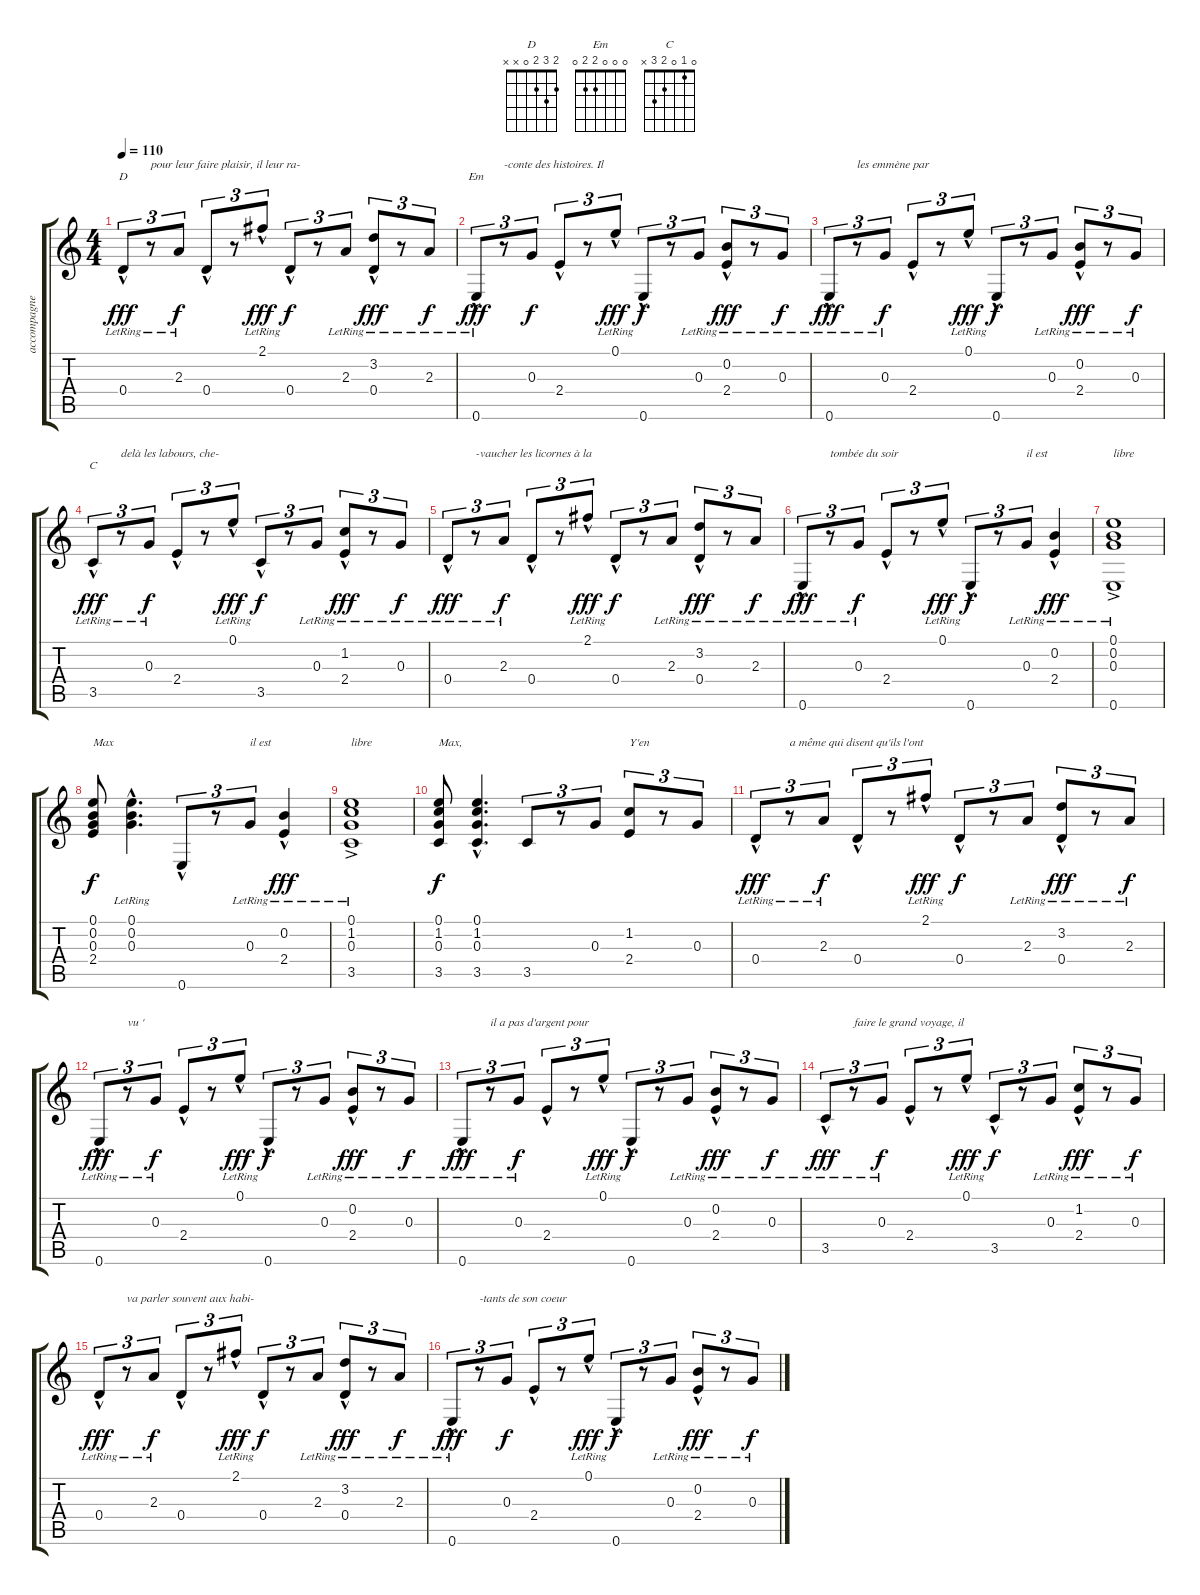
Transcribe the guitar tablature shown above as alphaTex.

\track ("accompagnement" "accompagne") {instrument acousticguitarsteel}
\staff {score tabs}
\tuning (E4 B3 G3 D3 A2 E2) {hide}
\chord ("D" 2 3 2 0 x x)
\chord ("Em" 0 0 0 2 2 0)
\chord ("C" 0 1 0 2 3 x)
\ts (4 4)
\tempo 110
\clef g2
\ks c
0.4{hac lr}.8{tu (3 2) ch "D" dy fff} r.8{tu (3 2) txt "pour leur faire plaisir, il leur ra-"} 2.3{lr}.8{tu (3 2) dy f} 0.4{hac}.8{tu (3 2)} r.8{tu (3 2)} 2.1{hac lr}.8{tu (3 2) dy fff} 0.4{hac}.8{tu (3 2) dy f} r.8{tu (3 2)} 2.3{lr}.8{tu (3 2)} (3.2{hac lr} 0.4{hac lr}).8{tu (3 2) dy fff} r.8{tu (3 2)} 2.3{lr}.8{tu (3 2) dy f} |
0.6{hac lr}.8{tu (3 2) ch "Em" dy fff} r.8{tu (3 2) txt "-conte des histoires. Il"} 0.3.8{tu (3 2) dy f} 2.4{hac}.8{tu (3 2)} r.8{tu (3 2)} 0.1{hac lr}.8{tu (3 2) dy fff} 0.6{hac}.8{tu (3 2) dy f} r.8{tu (3 2)} 0.3{lr}.8{tu (3 2)} (0.2{hac lr} 2.4{hac lr}).8{tu (3 2) dy fff} r.8{tu (3 2)} 0.3{lr}.8{tu (3 2) dy f} |
0.6{hac lr}.8{tu (3 2) dy fff} r.8{tu (3 2) txt "les emmène par"} 0.3{lr}.8{tu (3 2) dy f} 2.4{hac}.8{tu (3 2)} r.8{tu (3 2)} 0.1{hac lr}.8{tu (3 2) dy fff} 0.6{hac}.8{tu (3 2) dy f} r.8{tu (3 2)} 0.3{lr}.8{tu (3 2)} (0.2{hac lr} 2.4{hac lr}).8{tu (3 2) dy fff} r.8{tu (3 2)} 0.3{lr}.8{tu (3 2) dy f} |
3.5{hac lr}.8{tu (3 2) ch "C" dy fff} r.8{tu (3 2) txt "delà les labours, che-"} 0.3{lr}.8{tu (3 2) dy f} 2.4{hac}.8{tu (3 2)} r.8{tu (3 2)} 0.1{hac lr}.8{tu (3 2) dy fff} 3.5{hac}.8{tu (3 2) dy f} r.8{tu (3 2)} 0.3{lr}.8{tu (3 2)} (1.2{hac lr} 2.4{hac lr}).8{tu (3 2) dy fff} r.8{tu (3 2)} 0.3{lr}.8{tu (3 2) dy f} |
0.4{hac lr}.8{tu (3 2) dy fff} r.8{tu (3 2) txt "-vaucher les licornes à la"} 2.3{lr}.8{tu (3 2) dy f} 0.4{hac}.8{tu (3 2)} r.8{tu (3 2)} 2.1{hac lr}.8{tu (3 2) dy fff} 0.4{hac}.8{tu (3 2) dy f} r.8{tu (3 2)} 2.3{lr}.8{tu (3 2)} (3.2{hac lr} 0.4{hac lr}).8{tu (3 2) dy fff} r.8{tu (3 2)} 2.3{lr}.8{tu (3 2) dy f} |
0.6{hac lr}.8{tu (3 2) dy fff} r.8{tu (3 2) txt "tombée du soir"} 0.3{lr}.8{tu (3 2) dy f} 2.4{hac}.8{tu (3 2)} r.8{tu (3 2)} 0.1{hac lr}.8{tu (3 2) dy fff} 0.6{hac}.8{tu (3 2) dy f} r.8{tu (3 2)} 0.3{lr}.8{tu (3 2) txt "il est"} (0.2{hac lr} 2.4{hac lr}).4{dy fff} |
(0.1{lr} 0.2{ac lr} 0.3{ac lr} 0.6{ac lr}).1{txt "libre"} |
(0.1 0.2 0.3 2.4).8{txt "Max" dy f} (0.1{hac lr} 0.2{hac lr} 0.3{hac lr}).4{d} 0.6{hac}.8{tu (3 2)} r.8{tu (3 2)} 0.3{lr}.8{tu (3 2) txt "il est"} (0.2{hac lr} 2.4{hac lr}).4{dy fff} |
(0.1{ac lr} 1.2{ac lr} 0.3{ac lr} 3.5{ac lr}).1{txt "libre"} |
(0.1 1.2 0.3 3.5).8{txt "Max, " dy f} (0.1{hac} 1.2{hac} 0.3{hac} 3.5{hac}).4{d} 3.5.8{tu (3 2)} r.8{tu (3 2)} 0.3.8{tu (3 2)} (1.2 2.4).8{tu (3 2) txt "Y'en"} r.8{tu (3 2)} 0.3.8{tu (3 2)} |
0.4{hac lr}.8{tu (3 2) dy fff} r.8{tu (3 2) txt "a même qui disent qu'ils l'ont"} 2.3{lr}.8{tu (3 2) dy f} 0.4{hac}.8{tu (3 2)} r.8{tu (3 2)} 2.1{hac lr}.8{tu (3 2) dy fff} 0.4{hac}.8{tu (3 2) dy f} r.8{tu (3 2)} 2.3{lr}.8{tu (3 2)} (3.2{hac lr} 0.4{hac lr}).8{tu (3 2) dy fff} r.8{tu (3 2)} 2.3{lr}.8{tu (3 2) dy f} |
0.6{hac lr}.8{tu (3 2) dy fff} r.8{tu (3 2) txt "vu '"} 0.3{lr}.8{tu (3 2) dy f} 2.4{hac}.8{tu (3 2)} r.8{tu (3 2)} 0.1{hac lr}.8{tu (3 2) dy fff} 0.6{hac}.8{tu (3 2) dy f} r.8{tu (3 2)} 0.3{lr}.8{tu (3 2)} (0.2{hac lr} 2.4{hac lr}).8{tu (3 2) dy fff} r.8{tu (3 2)} 0.3{lr}.8{tu (3 2) dy f} |
0.6{hac lr}.8{tu (3 2) dy fff} r.8{tu (3 2) txt "il a pas d'argent pour"} 0.3{lr}.8{tu (3 2) dy f} 2.4{hac}.8{tu (3 2)} r.8{tu (3 2)} 0.1{hac lr}.8{tu (3 2) dy fff} 0.6{hac}.8{tu (3 2) dy f} r.8{tu (3 2)} 0.3{lr}.8{tu (3 2)} (0.2{hac lr} 2.4{hac lr}).8{tu (3 2) dy fff} r.8{tu (3 2)} 0.3{lr}.8{tu (3 2) dy f} |
3.5{hac lr}.8{tu (3 2) dy fff} r.8{tu (3 2) txt "faire le grand voyage, il"} 0.3{lr}.8{tu (3 2) dy f} 2.4{hac}.8{tu (3 2)} r.8{tu (3 2)} 0.1{hac lr}.8{tu (3 2) dy fff} 3.5{hac}.8{tu (3 2) dy f} r.8{tu (3 2)} 0.3{lr}.8{tu (3 2)} (1.2{hac lr} 2.4{hac lr}).8{tu (3 2) dy fff} r.8{tu (3 2)} 0.3{lr}.8{tu (3 2) dy f} |
0.4{hac lr}.8{tu (3 2) dy fff} r.8{tu (3 2) txt "va parler souvent aux habi-"} 2.3{lr}.8{tu (3 2) dy f} 0.4{hac}.8{tu (3 2)} r.8{tu (3 2)} 2.1{hac lr}.8{tu (3 2) dy fff} 0.4{hac}.8{tu (3 2) dy f} r.8{tu (3 2)} 2.3{lr}.8{tu (3 2)} (3.2{hac lr} 0.4{hac lr}).8{tu (3 2) dy fff} r.8{tu (3 2)} 2.3{lr}.8{tu (3 2) dy f} |
0.6{hac lr}.8{tu (3 2) dy fff} r.8{tu (3 2) txt "-tants de son coeur"} 0.3.8{tu (3 2) dy f} 2.4{hac}.8{tu (3 2)} r.8{tu (3 2)} 0.1{hac lr}.8{tu (3 2) dy fff} 0.6{hac}.8{tu (3 2) dy f} r.8{tu (3 2)} 0.3{lr}.8{tu (3 2)} (0.2{hac lr} 2.4{hac lr}).8{tu (3 2) dy fff} r.8{tu (3 2)} 0.3{lr}.8{tu (3 2) dy f}
